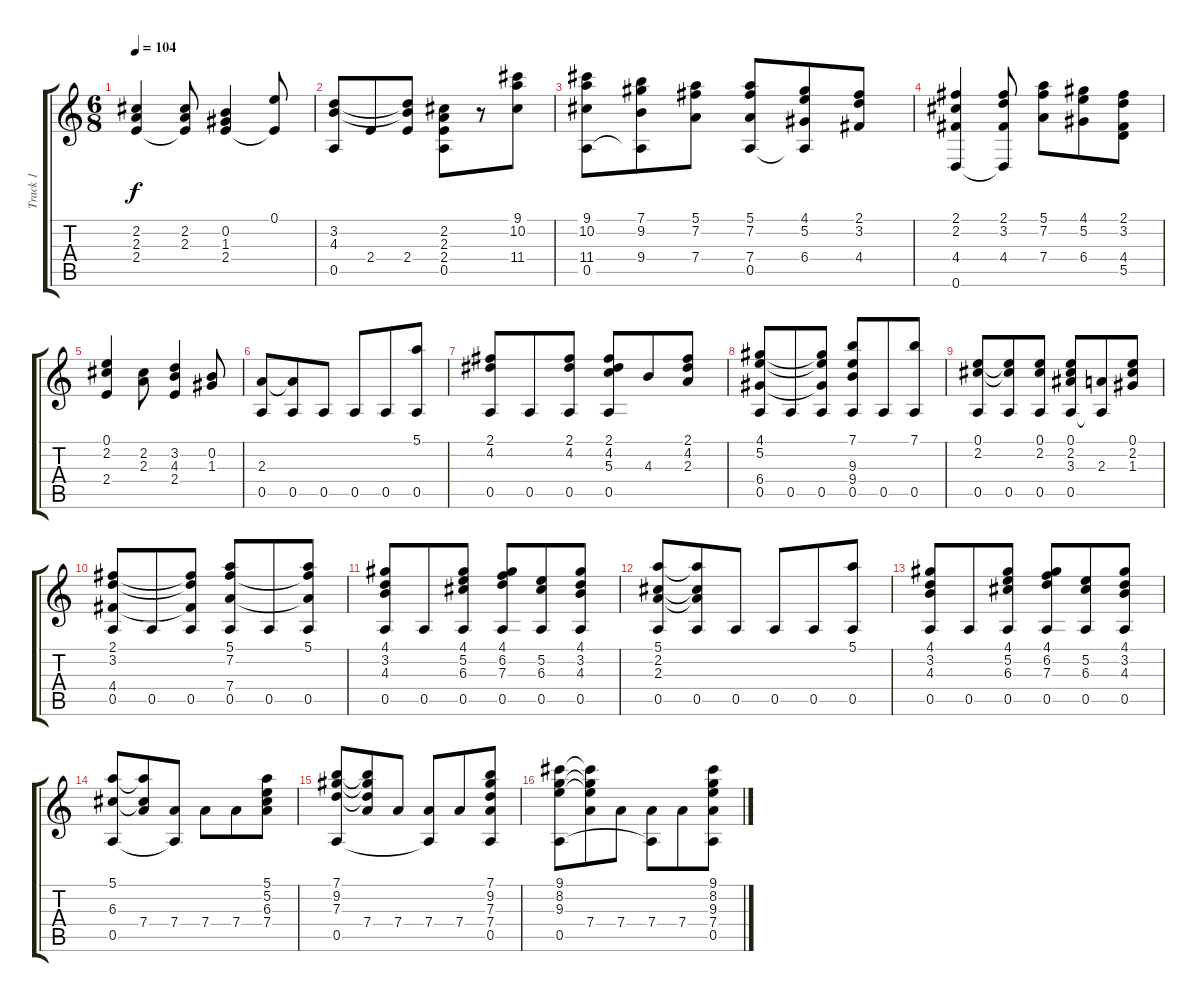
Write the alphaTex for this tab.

\track ("Track 1" "Track 1") {instrument acousticguitarnylon}
\staff {score tabs}
\tuning (E4 B3 G3 D3 A2 D2) {hide}
\ts (6 8)
\tempo 104
\clef g2
\ks c
(2.2 2.3 2.4).4{dy f} (2.2 2.3 2.4{t}).8 (0.2 1.3 2.4).4 (0.1 2.4{t}).8 |
(3.2 4.3 0.5).8 2.4.8 (3.2{t} 4.3{t} 2.4).8 (2.2 2.3 2.4 0.5).8 r.8 (9.1 10.2 11.4).8 |
(9.1 10.2 11.4 0.5).8 (7.1 9.2 9.4 0.5{t}).8 (5.1 7.2 7.4).8 (5.1 7.2 7.4 0.5).8 (4.1 5.2 6.4 0.5{t}).8 (2.1 3.2 4.4).8 |
(2.1 2.2 4.4 0.6).4 (2.1 3.2 4.4 0.6{t}).8 (5.1 7.2 7.4).8 (4.1 5.2 6.4).8 (2.1 3.2 4.4 5.5).8 |
(0.1 2.2 2.4).4 (2.2 2.3).8 (3.2 4.3 2.4).4 (0.2 1.3).8 |
(2.3 0.5).8 (2.3{t} 0.5).8 0.5.8 0.5.8 0.5.8 (5.1 0.5).8 |
(2.1 4.2 0.5).8 0.5.8 (2.1 4.2 0.5).8 (2.1 4.2 5.3 0.5).8 4.3.8 (2.1 4.2 2.3).8 |
(4.1 5.2 6.4 0.5).8 0.5.8 (4.1{t} 5.2{t} 6.4{t} 0.5).8 (7.1 9.3 9.4 0.5).8 0.5.8 (7.1 0.5).8 |
(0.1 2.2 0.5).8 (0.1{t} 2.2{t} 0.5).8 (0.1 2.2 0.5).8 (0.1 2.2 3.3 0.5).8 (2.3 0.5{t}).8 (0.1 2.2 1.3).8 |
(2.1 3.2 4.4 0.5).8 0.5.8 (2.1{t} 3.2{t} 4.4{t} 0.5).8 (5.1 7.2 7.4 0.5).8 0.5.8 (5.1 7.2{t} 7.4{t} 0.5).8 |
(4.1 3.2 4.3 0.5).8 0.5.8 (4.1 5.2 6.3 0.5).8 (4.1 6.2 7.3 0.5).8 (5.2 6.3 0.5).8 (4.1 3.2 4.3 0.5).8 |
(5.1 2.2 2.3 0.5).8 (5.1{t} 2.2{t} 2.3{t} 0.5).8 0.5.8 0.5.8 0.5.8 (5.1 0.5).8 |
(4.1 3.2 4.3 0.5).8 0.5.8 (4.1 5.2 6.3 0.5).8 (4.1 6.2 7.3 0.5).8 (5.2 6.3 0.5).8 (4.1 3.2 4.3 0.5).8 |
(5.1 6.3 0.5).8 (5.1{t} 6.3{t} 7.4).8 (7.4 0.5{t}).8 7.4.8 7.4.8 (5.1 5.2 6.3 7.4).8 |
(7.1 9.2 7.3 0.5).8 (7.1{t} 9.2{t} 7.3{t} 7.4).8 7.4.8 (7.4 0.5{t}).8 7.4.8 (7.1 9.2 7.3 7.4 0.5).8 |
(9.1 8.2 9.3 0.5).8 (9.1{t} 8.2{t} 9.3{t} 7.4).8 7.4.8 (7.4 0.5{t}).8 7.4.8 (9.1 8.2 9.3 7.4 0.5).8
